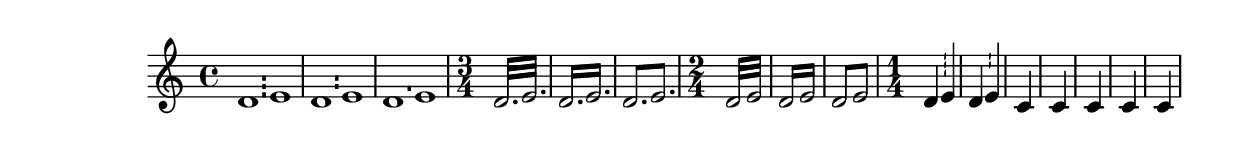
\version "1.7.18"

\header{
texidoc="
Chord tremolos look like beams, but are a kind of repeat symbol.
To avoid confusion, chord tremolo beams do not reach the stems, but 
leave a gap.  Chord tremolo beams on half notes are not ambiguous,
as half notes cannot appear in a regular beam, and should reach the 
stems.

In this example, each tremolo lasts exactly one measure.

(To ensure that the spacing engine is not confused we add some regular
notes as well.)

"
}

\score { 
  \context Voice \notes\relative c' {
	\time 4/4
	\repeat "tremolo" 16 { d32 e }
	\repeat "tremolo" 8 { d16 e }
	\repeat "tremolo" 4 { d8 e }

	\time 3/4
	\repeat "tremolo" 12 { d32 e }
	\repeat "tremolo" 6 { d16 e } 
	\repeat "tremolo" 3 { d8 e } 

	\time 2/4
	\repeat "tremolo" 8 { d32 e }
	\repeat "tremolo" 4 { d16 e }
	\repeat "tremolo" 2 { d8 e }

	\time 1/4
	\repeat "tremolo" 4 { d32 e }
	\repeat "tremolo" 2 { d16 e }

	c4 c4 c4 c4 c4 
  }

  \midi { }
  \paper {} 
}

